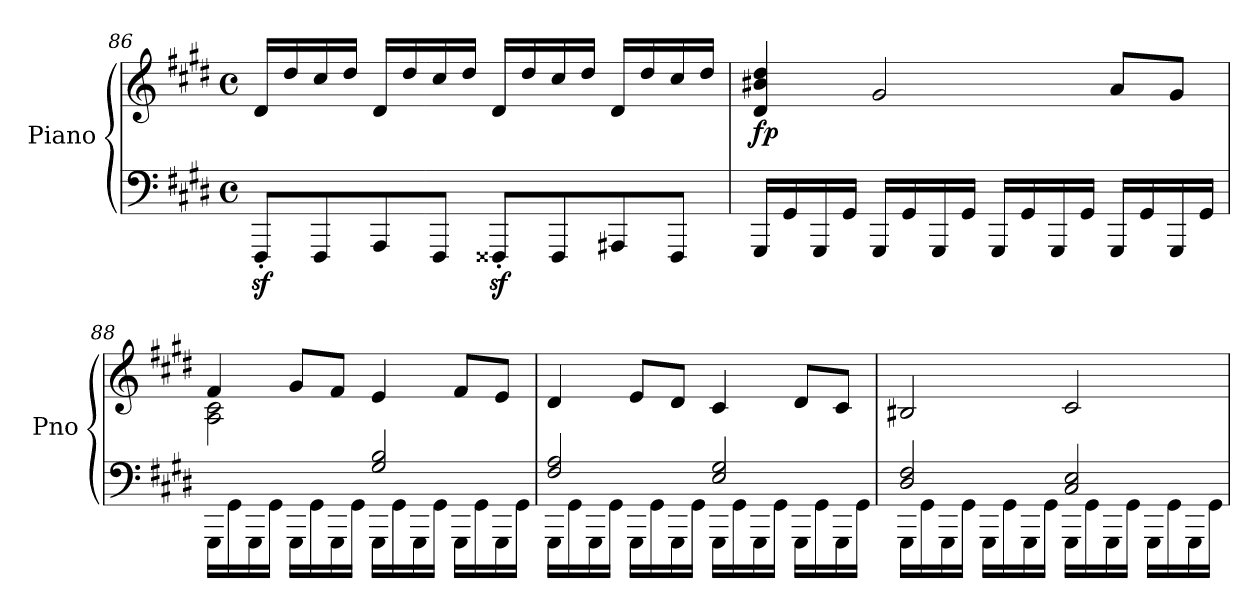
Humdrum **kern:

**kern	**kern	**dynam
*part1	*part1	*part1
*staff2	*staff1	*staff1/2
*I"Piano	*	*
*I'Pno	*	*
*clefF4	*clefG2	*
*k[f#c#g#d#]	*k[f#c#g#d#]	*
*M4/4	*M4/4	*
*met(c)	*met(c)	*
=86	=86	=86
8FFF#z>'/L	16d#/LL	.
.	16dd#/	.
8FFF#/	16cc#/	.
.	16dd#/JJ	.
8AAA/	16d#/LL	.
.	16dd#/	.
8FFF#/J	16cc#/	.
.	16dd#/JJ	.
8FFF##Xz>'/L	16d#/LL	.
.	16dd#/	.
8FFF##/	16cc#/	.
.	16dd#/JJ	.
8AAA#X/	16d#/LL	.
.	16dd#/	.
8FFF##/J	16cc#/	.
.	16dd#/JJ	.
=87	=87	=87
!	!	!LO:DY:b
16GGG#/LL	4d#/ 4b#X/ 4dd#/	fp
16GG#/	.	.
16GGG#/	.	.
16GG#/JJ	.	.
16GGG#/LL	2g#/	.
16GG#/	.	.
16GGG#/	.	.
16GG#/JJ	.	.
16GGG#/LL	.	.
16GG#/	.	.
16GGG#/	.	.
16GG#/JJ	.	.
16GGG#/LL	8a/L	.
16GG#/	.	.
16GGG#/	8g#/J	.
16GG#/JJ	.	.
!!LO:PB:g=z
=88	=88	=88
*^	*^	*
2ryy	16GGG#\LL	4f#/	(2A\ 2c#\	.
.	16GG#\	.	.	.
.	16GGG#\	.	.	.
.	16GG#\JJ	.	.	.
.	16GGG#\LL	8g#/L	.	.
.	16GG#\	.	.	.
.	16GGG#\	8f#/J	.	.
.	16GG#\JJ	.	.	.
2G#/ 2B/	16GGG#\LL	4e/	2ryy	.
.	16GG#\	.	.	.
.	16GGG#\	.	.	.
.	16GG#\JJ	.	.	.
.	16GGG#\LL	8f#/L	.	.
.	16GG#\	.	.	.
.	16GGG#\	8e/J	.	.
.	16GG#\JJ	.	.	.
*	*	*v	*v	*
=89	=89	=89	=89
2F#/ 2A/	16GGG#\LL	4d#/	.
.	16GG#\	.	.
.	16GGG#\	.	.
.	16GG#\JJ	.	.
.	16GGG#\LL	8e/L	.
.	16GG#\	.	.
.	16GGG#\	8d#/J	.
.	16GG#\JJ	.	.
2E/ 2G#/)	16GGG#\LL	4c#/	.
.	16GG#\	.	.
.	16GGG#\	.	.
.	16GG#\JJ	.	.
.	16GGG#\LL	8d#/L	.
.	16GG#\	.	.
.	16GGG#\	8c#/J	.
.	16GG#\JJ	.	.
=90	=90	=90	=90
2D#/ 2F#/	16GGG#\LL	2B#X/	.
.	16GG#\	.	.
.	16GGG#\	.	.
.	16GG#\JJ	.	.
.	16GGG#\LL	.	.
.	16GG#\	.	.
.	16GGG#\	.	.
.	16GG#\JJ	.	.
2C#/ 2E/	16GGG#\LL	2c#/	.
.	16GG#\	.	.
.	16GGG#\	.	.
.	16GG#\JJ	.	.
.	16GGG#\LL	.	.
.	16GG#\	.	.
.	16GGG#\	.	.
.	16GG#\JJ	.	.
*v	*v	*	*
=	=	=
*-	*-	*-
